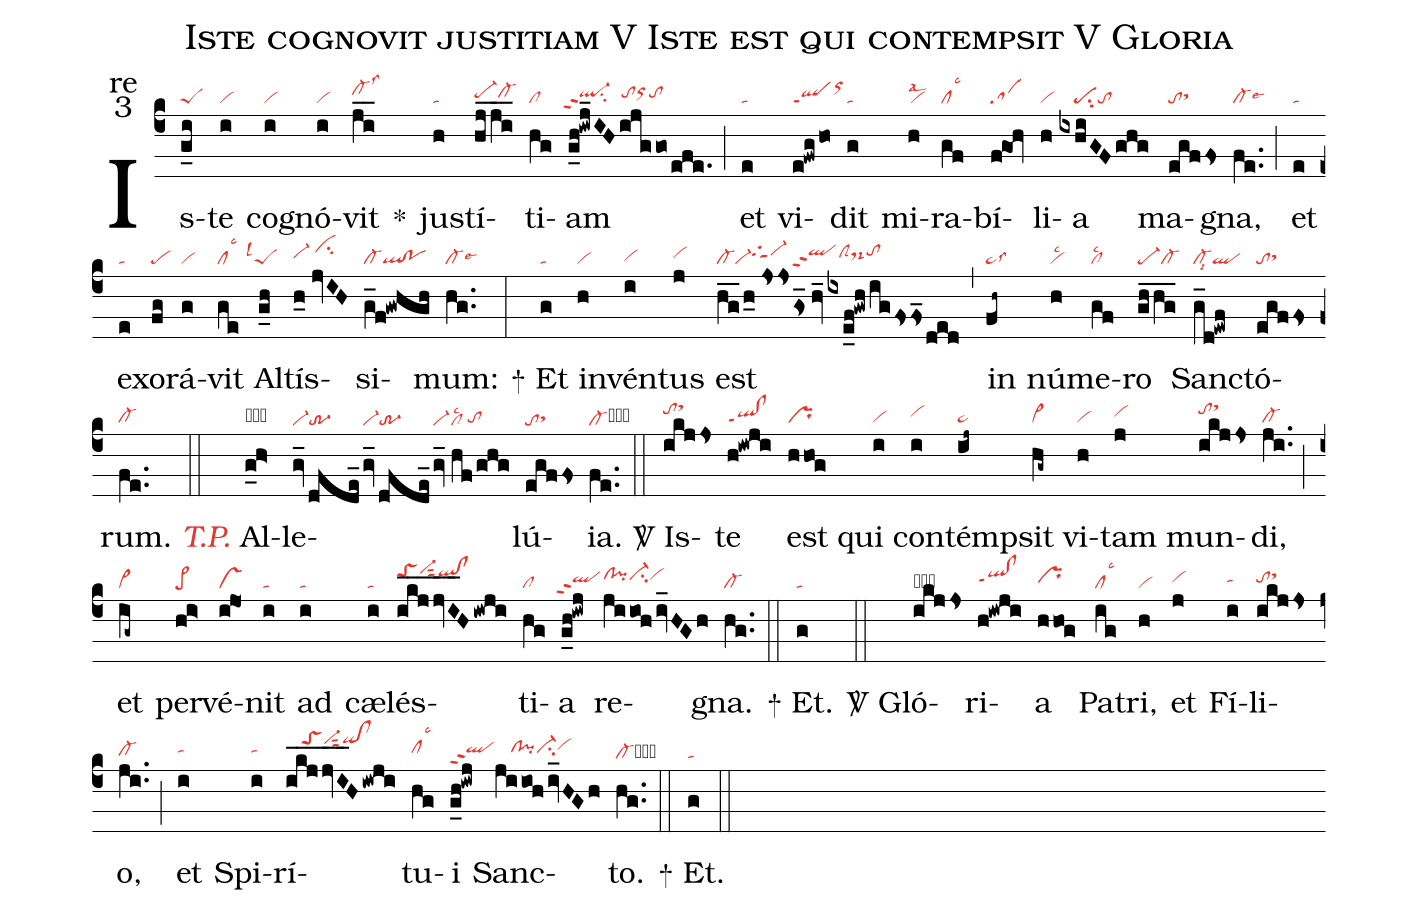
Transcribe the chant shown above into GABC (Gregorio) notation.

name:Iste cognovit justitiam V Iste est qui contempsit V Gloria;
office-part:re;
mode:3;
nabc-lines:1;
%%
(c4) Is(g_i|peS)te(i|vi) co(i|vi)gnó(i|vi)vit(ji__|cl-hilss3) <sp>*</sp>() jus(h|ta)tí(hj_ji__|pe-hhcl-hh)ti(hg|cl)am(g_h!iwj_IHijggo/efe.|`ql-hhppt2su2tohhorhitohh) (;) et(e|ta) vi(e!fwgho|qlppt1orhk)dit(g|ta) mi(h|vilsal2)ra(gf|cllsc3)bí(f@goh|sa)li(h|vi)a(ixhiGFghg|////pesu2to) ma(egffs|tosthh)gna,(fe..|cl-lse6) (;) et(e|ta) ex(e|ta)o(fg|pe)rá(g|vi)vit(ge|cllsc3) Al(g_h|```peSlsl1)tís(h_0//jvIH|vi-hh/cihj)si(g_f!gwhgh|cl-ql!po)mum:(hg..|cl-lse6) (:)

<sp>+</sp> Et(g|ta) in(h|vi)vén(i|vihg)tus(j|vihh) est(hg__/h_0//jsjsgs_2//hv_/ixe_f!gwh/igfsfs_ded|cl-vi-tgShivi-hi/qlhippt2clShhds-hhtohi) (,) in(fh~|pe~lss3) nú(h|vilsc2)me(gf|cllsc2)ro(gh_hg__|pe-cl-) Sanc(g_d!ewf|cl-lsi8ql)tó(egffs|tosthh)rum.(fe..|cl-) (::)

<i><c>T.P.</c></i> Al(g_h>|obpe>1he)le(gv_|vi-he|dfde_2|tr-3he|gv_|vi-he|dfde_2|tr-3he|gv_|vi-he|//hf/ghg|clhelsc2/to)lú(egffs|tohesthg){ia}.(fe..|cl-hecb) (::)

<sp>V/</sp> Is(ikjjs|tohisthk)te(h!iwji|ql!clppt1) est(hhog|pr) qui(i|vi) con(i|vihh)tém(ij~|pe~)psit(hg~|vi>) vi(h|vi)tam(j|vihh) mun(ikjjs|tohisthk)di,(ji..|cl-) (;)et(ig~|vi>) per(hi>|pe>)vé(ijO1|vs)nit(i|ta) ad(i|ta) cæ(i|ta)lés(ikj___jvI__H/iwji|toShjvi-hksut2qlhj!clhj)ti(hg|cl)a(g_h!iwj|`qlhhppt2) re(jiioh/iv_HGh|clhi!pihici-hivihi)gna.(hg..|cl-) (::)

<sp>+</sp> Et.(g|ta) (::)

<sp>V/</sp> Gló(ikjjs|obtohhsthj)ri(h!iwji|qlhh!clhhppt1)a(hhog|prhh) Pa(ig|cllsc3)tri,(h|vi) et(j|vihh) Fí(i|tahh)li(ikjjs|tohhsthj)o,(ji..|cl-hg) (;) et(i|tahh) Spi(i|tahh)rí(ikjjvI_____H/iwji|////toShkvi-hksut2qihk!clhk)tu(hg|clhhlsc3)i(g_h!iwj|qlhhppt2) Sanc(jiioh/iv_HGh|////clhh!pihhci-hhvihi)to.(hg..|cl-cb) (::)

<sp>+</sp> Et.(g|ta) (::)
